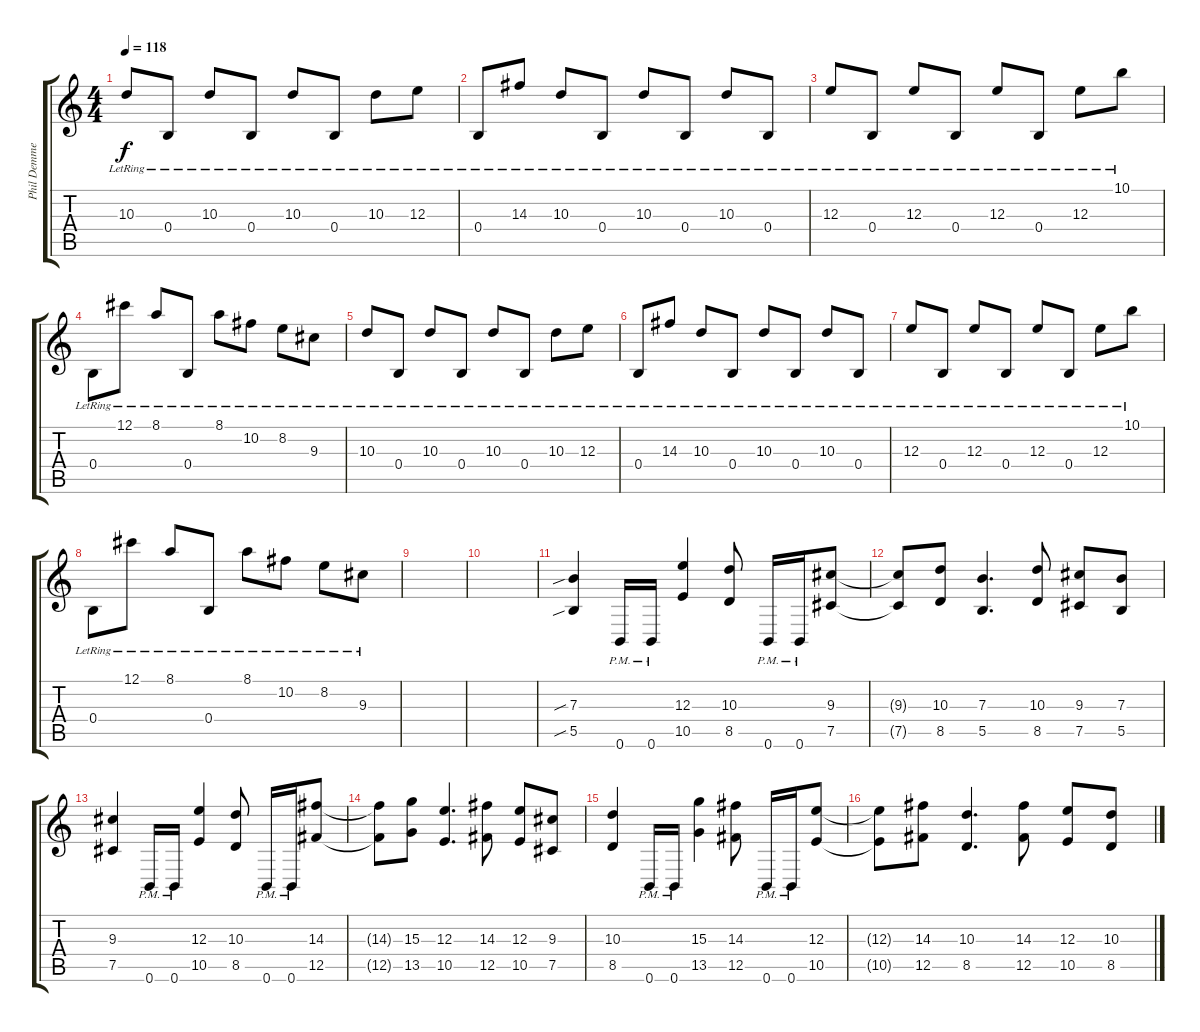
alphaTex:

\track ("Phil Demmel" "Phil Demme") {instrument electricguitarclean}
\staff {score tabs}
\tuning (Db4 Ab3 E3 B2 Gb2 B1) {hide}
\ts (4 4)
\tempo 118
\clef g2
\ks c
10.3{lr}.8{dy f} 0.4{lr}.8 10.3{lr}.8 0.4{lr}.8 10.3{lr}.8 0.4{lr}.8 10.3{lr}.8 12.3{lr}.8 |
0.4{lr}.8 14.3{lr}.8 10.3{lr}.8 0.4{lr}.8 10.3{lr}.8 0.4{lr}.8 10.3{lr}.8 0.4{lr}.8 |
12.3{lr}.8 0.4{lr}.8 12.3{lr}.8 0.4{lr}.8 12.3{lr}.8 0.4{lr}.8 12.3{lr}.8 10.1{lr}.8 |
0.4{lr}.8 12.1{lr}.8 8.1{lr}.8 0.4{lr}.8 8.1{lr}.8 10.2{lr}.8 8.2{lr}.8 9.3{lr}.8 |
10.3{lr}.8 0.4{lr}.8 10.3{lr}.8 0.4{lr}.8 10.3{lr}.8 0.4{lr}.8 10.3{lr}.8 12.3{lr}.8 |
0.4{lr}.8 14.3{lr}.8 10.3{lr}.8 0.4{lr}.8 10.3{lr}.8 0.4{lr}.8 10.3{lr}.8 0.4{lr}.8 |
12.3{lr}.8 0.4{lr}.8 12.3{lr}.8 0.4{lr}.8 12.3{lr}.8 0.4{lr}.8 12.3{lr}.8 10.1{lr}.8 |
0.4{lr}.8 12.1{lr}.8 8.1{lr}.8 0.4{lr}.8 8.1{lr}.8 10.2{lr}.8 8.2{lr}.8 9.3{lr}.8 |
|
|
(7.3{sib} 5.5{sib}).4 0.6{pm}.16 0.6{pm}.16 (12.3 10.5).4 (10.3 8.5).8 0.6{pm}.16 0.6{pm}.16 (9.3 7.5).8 |
(9.3{t} 7.5{t}).8 (10.3 8.5).8 (7.3 5.5).4{d} (10.3 8.5).8 (9.3 7.5).8 (7.3 5.5).8 |
(9.3 7.5).4 0.6{pm}.16 0.6{pm}.16 (12.3 10.5).4 (10.3 8.5).8 0.6{pm}.16 0.6{pm}.16 (14.3 12.5).8 |
(14.3{t} 12.5{t}).8 (15.3 13.5).8 (12.3 10.5).4{d} (14.3 12.5).8 (12.3 10.5).8 (9.3 7.5).8 |
(10.3 8.5).4 0.6{pm}.16 0.6{pm}.16 (15.3 13.5).4 (14.3 12.5).8 0.6{pm}.16 0.6{pm}.16 (12.3 10.5).8 |
(12.3{t} 10.5{t}).8 (14.3 12.5).8 (10.3 8.5).4{d} (14.3 12.5).8 (12.3 10.5).8 (10.3 8.5).8
